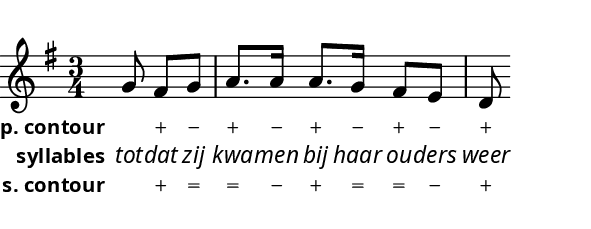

\version"2.18"

%{Command below to create a good quality png with transparent background%}
% lilypond --png -dpixmap-format=pngalpha -dresolution=1000 NLB073196_2.ly

% Custom commands
mBreak = { \bar "" \break }
bBreak = { \break }
x = {\once\override NoteHead #'style = #'cross }

%
customlyrics = {
  \override Lyrics.LyricText.font-shape = #'italic
  \small
}

annotations = {
  \override Lyrics.LyricText.font-family = #'typewriter
  \small
}

% Tagline appears at the footer
\header {
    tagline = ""
}

% Main data
\score {{
\key g \major
\relative g'
{

% \set Score.proportionalNotationDuration = #(ly:make-moment 1 16)
% \override Score.SpacingSpanner #'strict-note-spacing = ##t
% \autoBeamOff
% \override Staff.BarLine #'stencil = ##f
% \override Staff.TimeSignature #'transparent = ##t
% \override Staff.Stem #'transparent = ##t
% \override Lyrics . LyricText #'font-series = #'bold
% \override Lyrics . LyricText #'font-family = #'typewriter
\set melismaBusyProperties = #'()

\partial 4.
\time 3/4
\tempo 4=120
\override Score.MetronomeMark #'transparent = ##t
\override Score.RehearsalMark #'break-visibility = #(vector #t #t #f)
g8 fis[ g] a8. a16 a8. g16 fis8 e d \mBreak
}

%{phraseID: NLB075303_02_2%}

\addlyrics {
\annotations
\set stanza = #"p. contour"
%{"" "+" "" "" "" "" ""%}
"" "+" "–" "+" "–" "+" "–" "+" "–" "+"
}

\addlyrics {
\set stanza = #"syllables"
\customlyrics
tot -- dat zij kwa -- men bij haar ou -- ders weer
 }

\addlyrics {
\annotations
\set stanza = #"s. contour"
%{"" "+" "" "" "" "" ""%}
"" "+" "=" "=" "–" "+" "=" "=" "–" "+"
}

}

\layout {
	indent = 0\cm
}

}

%#(set! paper-alist (cons '("wide" . (cons (* 18 cm) (* 4 cm))) paper-alist))

\paper {
	%#(set-paper-size "wide")
	paper-width = 10\cm
	paper-height = 5\cm
	left-margin = 0\cm
	right-margin = 0\cm

	myStaffSize = #20
	#(define fonts
	(make-pango-font-tree "Linux Libertine"
                          "Nimbus Sans"
                          "courier"
                           (/ myStaffSize 20)))
}

\layout {
    \context {
    \RemoveEmptyStaffContext
    \override VerticalAxisGroup #'remove-first = ##t
}}
